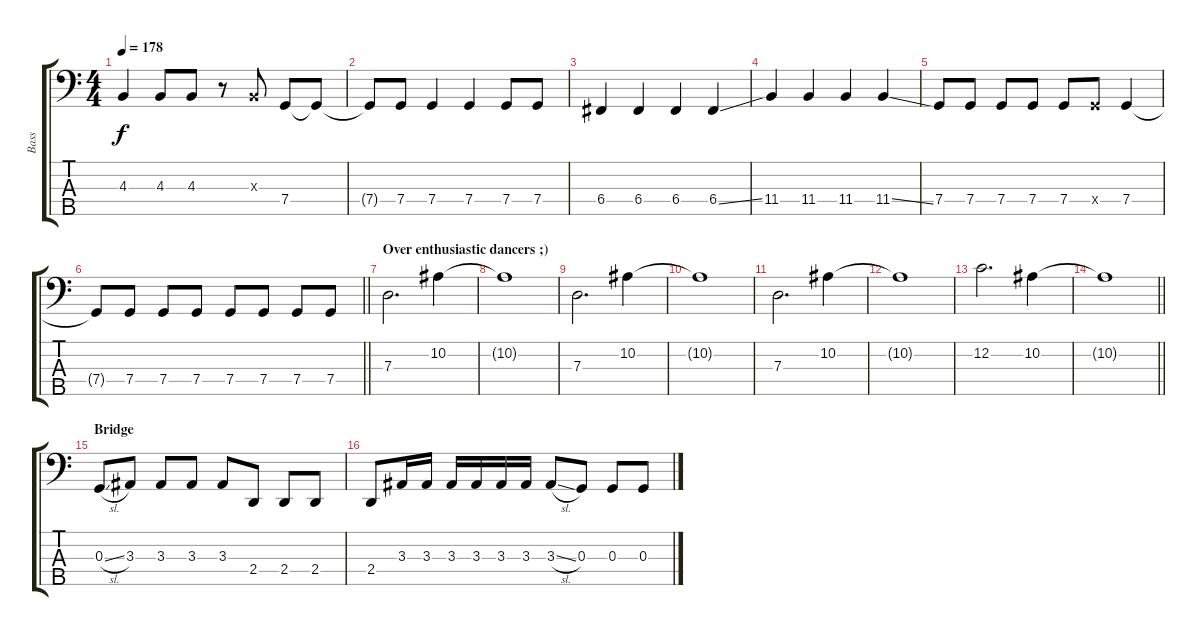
\track ("Bass" "Bass") {instrument slapbass1}
\staff {score tabs}
\tuning (F2 C2 G1 C1 A0) {hide}
\ts (4 4)
\tempo 178
\clef f4
\ks c
4.3.4{dy f} 4.3.8 4.3.8 r.8 4.3{x}.8 7.4.8 7.4{t}.8 |
7.4{t}.8 7.4.8 7.4.4 7.4.4 7.4.8 7.4.8 |
6.4.4 6.4.4 6.4.4 6.4{ss}.4 |
11.4.4 11.4.4 11.4.4 11.4{ss}.4 |
7.4.8 7.4.8 7.4.8 7.4.8 7.4.8 7.4{x}.8 7.4.4 |
\barLineRight lightlight
7.4{t}.8 7.4.8 7.4.8 7.4.8 7.4.8 7.4.8 7.4.8 7.4.8 |
\section ("" "Over enthusiastic dancers ;)")
7.3.2{d volume 10 instrument electricbassfinger} 10.2.4 |
10.2{t}.1 |
7.3.2{d} 10.2.4 |
10.2{t}.1 |
7.3.2{d} 10.2.4 |
10.2{t}.1 |
12.2.2{d} 10.2.4 |
\barLineRight lightlight
10.2{t}.1 |
\section ("" "Bridge")
0.3{sl}.8 3.3.8 3.3.8 3.3.8 3.3.8 2.4.8 2.4.8 2.4.8 |
2.4.8 3.3.16 3.3.16 3.3.16 3.3.16 3.3.16 3.3.16 3.3{sl}.8 0.3.8 0.3.8 0.3.8
